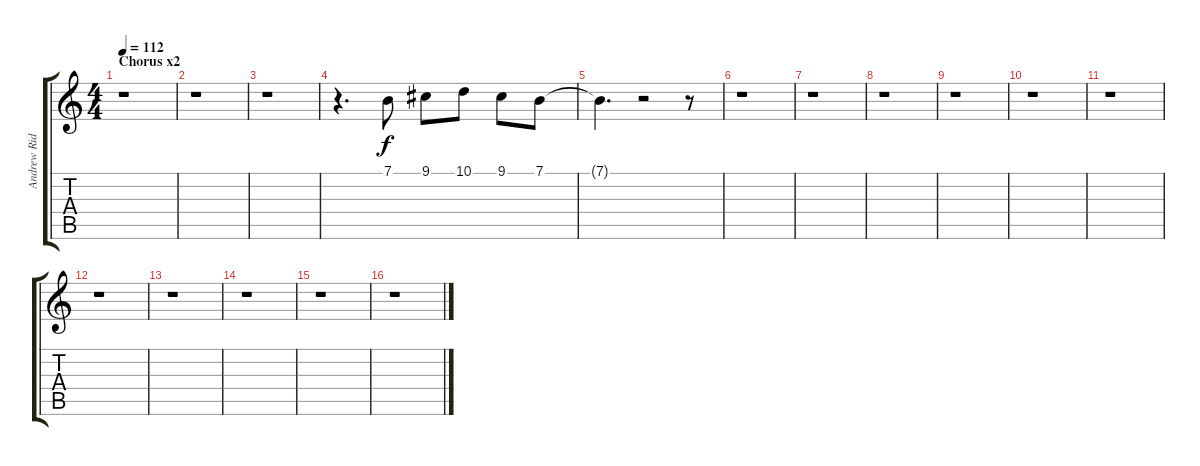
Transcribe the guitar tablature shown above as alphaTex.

\track ("Andrew Ridgeley " "Andrew Rid") {instrument synthvoice}
\staff {score tabs}
\tuning (E4 B3 G3 D3 A2 E2) {hide}
\ts (4 4)
\section ("" "Chorus x2")
\tempo 112
\clef g2
\ks c
r.1{dy f} |
r.1 |
r.1 |
r.4{d} 7.1.8 9.1.8 10.1.8 9.1.8 7.1.8 |
7.1{t}.4{d} r.2 r.8 |
r.1 |
r.1 |
r.1 |
r.1 |
r.1 |
r.1 |
r.1 |
r.1 |
r.1 |
r.1 |
r.1
